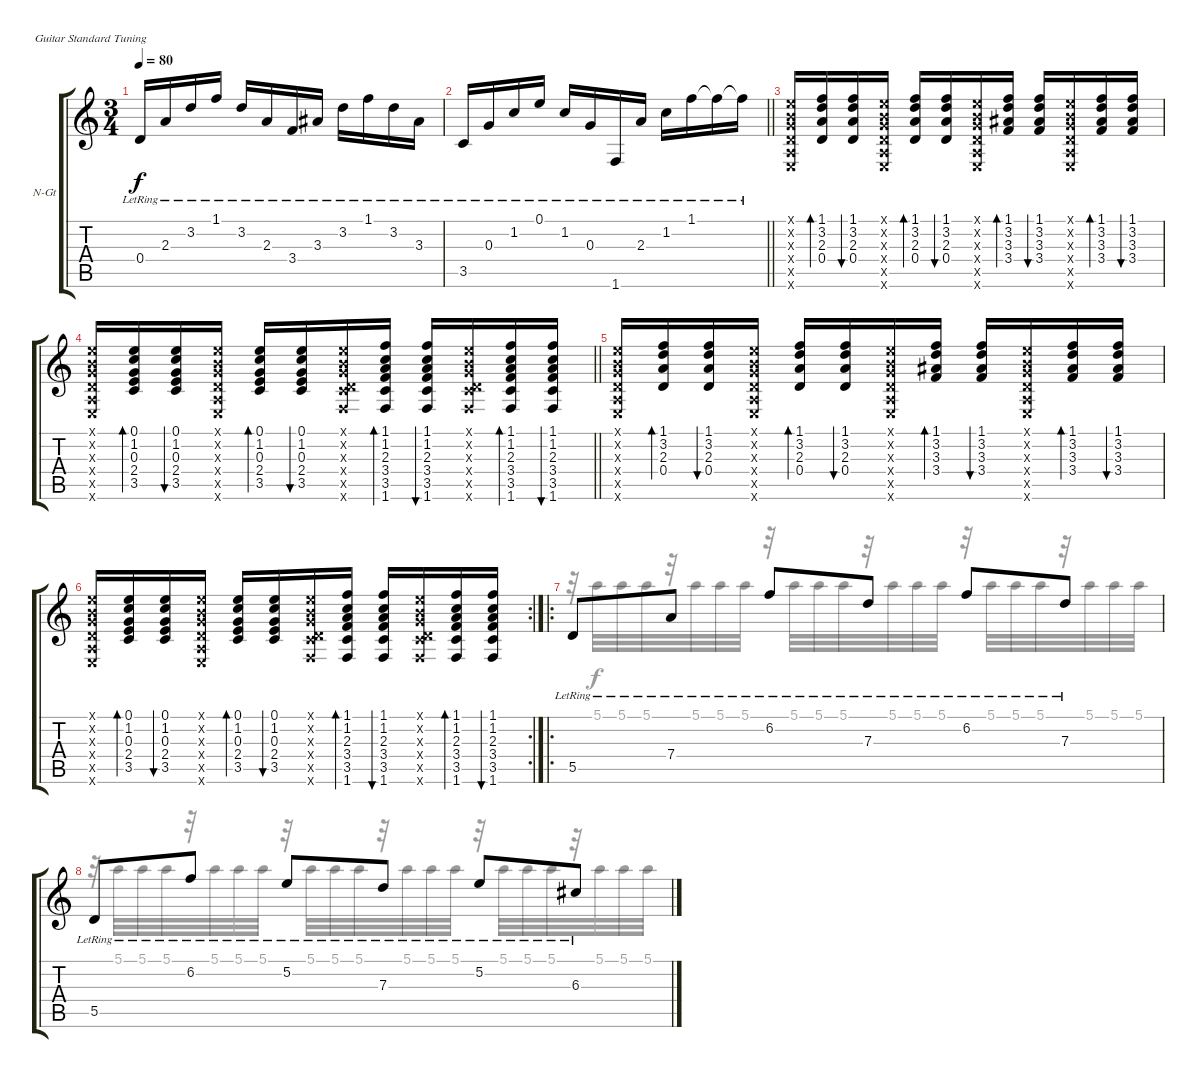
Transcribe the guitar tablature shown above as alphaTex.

\bracketExtendMode groupsimilarinstruments
\firstSystemTrackNameOrientation horizontal
\otherSystemsTrackNameOrientation horizontal
\track ("Track 1" "N-Gt") {instrument acousticguitarnylon}
\staff {score tabs}
\tuning (E4 B3 G3 D3 A2 E2)
\voice
\ts (3 4)
\tempo 80
\clef g2
\ks c
0.4{lr}.16{dy f} 2.3{lr}.16 3.2{lr}.16 1.1{lr}.16 3.2{lr}.16 2.3{lr}.16 3.4{lr}.16 3.3{lr}.16 3.2{lr}.16 1.1{lr}.16 3.2{lr}.16 3.3{lr}.16 |
\barLineRight lightlight
3.5{lr}.16 0.3{lr}.16 1.2{lr}.16 0.1{lr}.16 1.2{lr}.16 0.3{lr}.16 1.6{lr}.16 2.3{lr}.16 1.2{lr}.16 1.1{lr}.16 1.1{lr t}.16 1.1{lr t}.16 |
(0.1{x} 0.2{x} 0.3{x} 0.4{x} 0.5{x} 0.6{x}).16 (1.1 3.2 2.3 0.4).16{bd 60} (1.1 3.2 2.3 0.4).16{bu 60} (0.1{x} 0.2{x} 0.3{x} 0.4{x} 0.5{x} 0.6{x}).16 (1.1 3.2 2.3 0.4).16{bd 60} (1.1 3.2 2.3 0.4).16{bu 60} (0.1{x} 0.2{x} 0.3{x} 0.4{x} 0.5{x} 0.6{x}).16 (1.1 3.2 3.3 3.4).16{bd 60} (1.1 3.2 3.3 3.4).16{bu 60} (0.1{x} 0.2{x} 0.3{x} 0.4{x} 0.5{x} 0.6{x}).16 (1.1 3.2 3.3 3.4).16{bd 60} (1.1 3.2 3.3 3.4).16{bu 60} |
\barLineRight lightlight
(0.1{x} 0.2{x} 0.3{x} 0.4{x} 0.5{x} 0.6{x}).16 (0.1 1.2 0.3 2.4 3.5).16{bd 60} (0.1 1.2 0.3 2.4 3.5).16{bu 60} (0.1{x} 0.2{x} 0.3{x} 0.4{x} 0.5{x} 0.6{x}).16 (0.1 1.2 0.3 2.4 3.5).16{bd 60} (0.1 1.2 0.3 2.4 3.5).16{bu 60} (0.1{x} 0.2{x} 0.3{x} 0.4{x} 3.5{x} 1.6{x}).16 (1.1 1.2 2.3 3.4 3.5 1.6).16{bd 60} (1.1 1.2 2.3 3.4 3.5 1.6).16{bu 60} (0.1{x} 0.2{x} 0.3{x} 0.4{x} 3.5{x} 1.6{x}).16 (1.1 1.2 2.3 3.4 3.5 1.6).16{bd 60} (1.1 1.2 2.3 3.4 3.5 1.6).16{bu 60} |
(0.1{x} 0.2{x} 0.3{x} 0.4{x} 0.5{x} 0.6{x}).16 (1.1 3.2 2.3 0.4).16{bd 60} (1.1 3.2 2.3 0.4).16{bu 60} (0.1{x} 0.2{x} 0.3{x} 0.4{x} 0.5{x} 0.6{x}).16 (1.1 3.2 2.3 0.4).16{bd 60} (1.1 3.2 2.3 0.4).16{bu 60} (0.1{x} 0.2{x} 0.3{x} 0.4{x} 0.5{x} 0.6{x}).16 (1.1 3.2 3.3 3.4).16{bd 60} (1.1 3.2 3.3 3.4).16{bu 60} (0.1{x} 0.2{x} 0.3{x} 0.4{x} 0.5{x} 0.6{x}).16 (1.1 3.2 3.3 3.4).16{bd 60} (1.1 3.2 3.3 3.4).16{bu 60} |
\rc 2
(0.1{x} 0.2{x} 0.3{x} 0.4{x} 0.5{x} 0.6{x}).16 (0.1 1.2 0.3 2.4 3.5).16{bd 60} (0.1 1.2 0.3 2.4 3.5).16{bu 60} (0.1{x} 0.2{x} 0.3{x} 0.4{x} 0.5{x} 0.6{x}).16 (0.1 1.2 0.3 2.4 3.5).16{bd 60} (0.1 1.2 0.3 2.4 3.5).16{bu 60} (0.1{x} 0.2{x} 0.3{x} 0.4{x} 3.5{x} 1.6{x}).16 (1.1 1.2 2.3 3.4 3.5 1.6).16{bd 60} (1.1 1.2 2.3 3.4 3.5 1.6).16{bu 60} (0.1{x} 0.2{x} 0.3{x} 0.4{x} 3.5{x} 1.6{x}).16 (1.1 1.2 2.3 3.4 3.5 1.6).16{bd 60} (1.1 1.2 2.3 3.4 3.5 1.6).16{bu 60} |
\ro
5.5{lr}.8 7.4{lr}.8 6.2{lr}.8 7.3{lr}.8 6.2{lr}.8 7.3{lr}.8 |
5.5{lr}.8 6.2{lr}.8 5.2{lr}.8 7.3{lr}.8 5.2{lr}.8 6.3{lr}.8
\voice
\clef g2
\ottava regular
\simile none
\ks c
|
\barLineRight lightlight
|
|
\barLineRight lightlight
|
|
|
r.32 5.1.32 5.1.32 5.1.32 r.32 5.1.32 5.1.32 5.1.32 r.32 5.1.32 5.1.32 5.1.32 r.32 5.1.32 5.1.32 5.1.32 r.32 5.1.32 5.1.32 5.1.32 r.32 5.1.32 5.1.32 5.1.32 |
r.32 5.1.32 5.1.32 5.1.32 r.32 5.1.32 5.1.32 5.1.32 r.32 5.1.32 5.1.32 5.1.32 r.32 5.1.32 5.1.32 5.1.32 r.32 5.1.32 5.1.32 5.1.32 r.32 5.1.32 5.1.32 5.1.32
